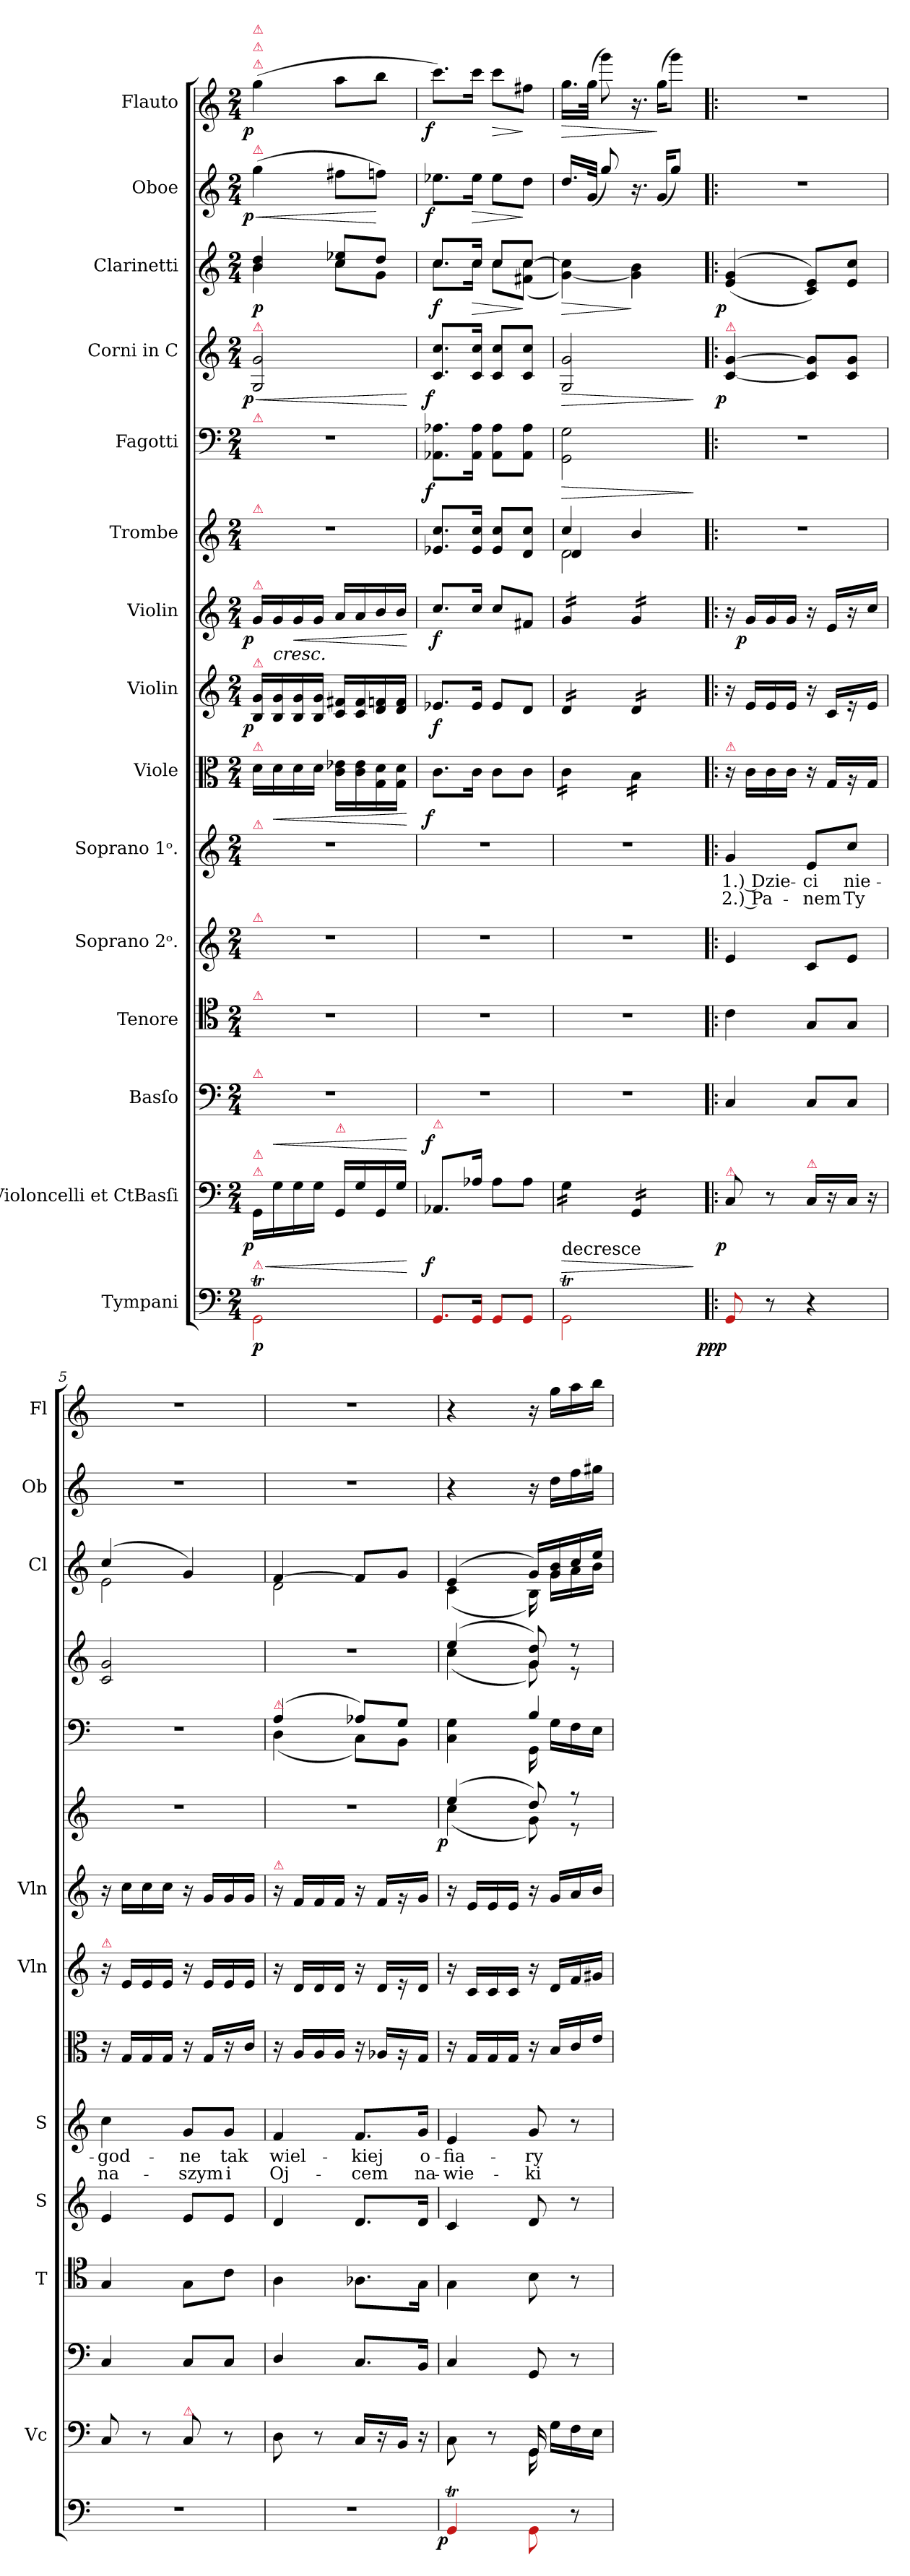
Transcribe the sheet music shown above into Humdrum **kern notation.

**kern	**dynam	**kern	**dynam	**kern	**kern	**kern	**kern	**text	**text	**kern	**dynam	**kern	**dynam	**kern	**dynam	**kern	**dynam	**kern	**dynam	**kern	**dynam	**kern	**dynam	**kern	**dynam	**kern	**dynam
*part15	*part15	*part14	*part14	*part13	*part12	*part11	*part10	*part10	*part10	*part9	*part9	*part8	*part8	*part7	*part7	*part6	*part6	*part5	*part5	*part4	*part4	*part3	*part3	*part2	*part2	*part1	*part1
*staff15	*staff15	*staff14	*staff14	*staff13	*staff12	*staff11	*staff10	*staff10	*staff10	*staff9	*staff9	*staff8	*staff8	*staff7	*staff7	*staff6	*staff6	*staff5	*staff5	*staff4	*staff4	*staff3	*staff3	*staff2	*staff2	*staff1	*staff1
*I"Tympani	*	*I"Violoncelli et CtBasſi	*	*I"Basſo	*I"Tenore	*I"Soprano 2ᵒ.	*I"Soprano 1ᵒ.	*	*	*I"Viole	*	*I"Violin	*	*I"Violin	*	*I"Trombe	*	*I"Fagotti	*	*I"Corni in C	*	*I"Clarinetti	*	*I"Oboe	*	*I"Flauto	*
*	*	*I'Vc	*	*	*I'T	*I'S	*I'S	*	*	*	*	*I'Vln	*	*I'Vln	*	*	*	*	*	*	*	*I'Cl	*	*I'Ob	*	*I'Fl	*
*clefF4	*	*clefF4	*	*clefF4	*clefC4	*clefG2	*clefG2	*	*	*clefC3	*	*clefG2	*	*clefG2	*	*clefG2	*	*clefF4	*	*clefG2	*	*clefG2	*	*clefG2	*	*clefG2	*
*k[]	*	*k[]	*	*k[]	*k[]	*k[]	*k[]	*	*	*k[]	*	*k[]	*	*k[]	*	*k[]	*	*k[]	*	*k[]	*	*k[]	*	*k[]	*	*k[]	*
*C:	*	*C:	*	*C:	*C:	*C:	*C:	*	*	*C:	*	*C:	*	*C:	*	*C:	*	*C:	*	*C:	*	*C:	*	*C:	*	*C:	*
*M2/4	*	*M2/4	*	*M2/4	*M2/4	*M2/4	*M2/4	*	*	*M2/4	*	*M2/4	*	*M2/4	*	*M2/4	*	*M2/4	*	*M2/4	*	*M2/4	*	*M2/4	*	*M2/4	*
=1	=1	=1	=1	=1	=1	=1	=1	=1	=1	=1	=1	=1	=1	=1	=1	=1	=1	=1	=1	=1	=1	=1	=1	=1	=1	=1	=1
!	!	!	!	!	!	!	!	!	!	!	!	!	!	!	!	!	!	!	!	!	!	!	!	!	!	!LO:TX:a:color=crimson:t=⚠	!
!	!	!	!	!	!	!	!	!	!	!	!	!	!	!	!	!	!	!	!	!	!	!	!	!	!	!LO:TX:a:color=crimson:t=⚠	!
!	!	!	!	!	!	!	!	!	!	!	!	!	!	!	!	!	!	!	!	!	!	!	!	!	!	!LO:TX:a:color=crimson:t=⚠	!
!	!	!	!	!	!	!	!	!	!	!	!	!	!	!	!	!	!	!	!	!	!	!	!	!LO:TX:a:color=crimson:t=⚠	!	!	!
!	!	!	!	!	!	!	!	!	!	!	!	!	!	!	!	!	!	!	!	!	!	!LO:TX:a:color=crimson:t=⚠	!	!	!	!	!
!	!	!	!	!	!	!	!	!	!	!	!	!	!	!	!	!	!	!	!	!LO:TX:a:color=crimson:t=⚠	!	!	!	!	!	!	!
!	!	!	!	!	!	!	!	!	!	!	!	!	!	!	!	!	!	!LO:TX:a:color=crimson:t=⚠	!	!	!	!	!	!	!	!	!
!	!	!	!	!	!	!	!	!	!	!	!	!	!	!	!	!LO:TX:a:color=crimson:t=⚠	!	!	!	!	!	!	!	!	!	!	!
!	!	!	!	!	!	!	!	!	!	!	!	!	!	!LO:TX:a:color=crimson:t=⚠	!	!	!	!	!	!	!	!	!	!	!	!	!
!	!	!	!	!	!	!	!	!	!	!	!	!LO:TX:a:color=crimson:t=⚠	!	!	!	!	!	!	!	!	!	!	!	!	!	!	!
!	!	!	!	!	!	!	!	!	!	!LO:TX:a:color=crimson:t=⚠	!	!	!	!	!	!	!	!	!	!	!	!	!	!	!	!	!
!	!	!	!	!	!	!	!LO:TX:a:color=crimson:t=⚠	!	!	!	!	!	!	!	!	!	!	!	!	!	!	!	!	!	!	!	!
!	!	!	!	!	!	!LO:TX:a:color=crimson:t=⚠	!	!	!	!	!	!	!	!	!	!	!	!	!	!	!	!	!	!	!	!	!
!	!	!	!	!	!LO:TX:a:color=crimson:t=⚠	!	!	!	!	!	!	!	!	!	!	!	!	!	!	!	!	!	!	!	!	!	!
!	!	!	!	!LO:TX:a:color=crimson:t=⚠	!	!	!	!	!	!	!	!	!	!	!	!	!	!	!	!	!	!	!	!	!	!	!
!	!	!LO:TX:a:color=crimson:t=⚠	!	!	!	!	!	!	!	!	!	!	!	!	!	!	!	!	!	!	!	!	!	!	!	!	!
!	!	!LO:TX:a:color=crimson:t=⚠	!	!	!	!	!	!	!	!	!	!	!	!	!	!	!	!	!	!	!	!	!	!	!	!	!
!LO:TX:a:color=crimson:t=⚠	!	!	!	!	!	!	!	!	!	!	!	!	!	!	!	!	!	!	!	!	!	!	!	!	!	!	!
!	!LO:HP:a	!	!LO:DY:rj	!	!	!	!	!	!	!	!	!	!LO:DY:b:rj	!	!LO:DY:rj	!	!	!	!	!	!LO:HP:b	!	!	!	!LO:HP:b	!	!
*	*	*	*	*	*	*	*	*	*	*	*	*	*	*	*	*	*	*	*	*	*	*^	*	*	*	*	*
!	!	!	!	!	!	!	!	!	!	!	!	!	!	!	!	!	!	!	!	!	!LO:DY:n=1:rj	!	!	!	!	!LO:DY:n=1:rj	!	!LO:DY:rj
2Ret\	< p	16GG/LL	p	2r	2r	2r	2r	.	.	16d\LL	.	16B/ 16g/LL	p	16g/LL	p	2r	.	2r	.	2G/ 2g/	< p	4b/ 4dd/	4b\	p	(4gg\	< p	(4gg\	p
!	!	!	!LO:HP:a	!	!	!	!	!	!	!	!LO:HP:b	!	!	!	!LO:HP:b	!	!	!	!	!	!	!	!	!	!	!	!	!
.	.	16G\	<	.	.	.	.	.	.	16d\	<	16B/ 16g/	.	16g/	<	.	.	.	.	.	.	.	.	.	.	.	.	.
!	!	!	!	!	!	!	!	!	!	!	!	!	!	!	!LO:HP:b	!	!	!	!	!	!	!	!	!	!	!	!	!
.	.	16G\	.	.	.	.	.	.	.	16d\	.	16B/ 16g/	.	16g/	<	.	.	.	.	.	.	.	.	.	.	.	.	.
.	.	16G\JJ	.	.	.	.	.	.	.	16d\JJ	.	16B/ 16g/JJ	.	16g/JJ	.	.	.	.	.	.	.	.	.	.	.	.	.	.
!	!	!LO:TX:a:color=crimson:t=⚠	!	!	!	!	!	!	!	!	!	!	!	!	!	!	!	!	!	!	!	!	!	!	!	!	!	!
.	.	16GG/LL	.	.	.	.	.	.	.	16c\ 16e-X\LL	.	16c/ 16f#X/LL	.	16a/LL	.	.	.	.	.	.	.	8cc/ 8ee-X/L	8cc\L	.	8ff#X\L	.	8aa\L	.
.	.	16G\	.	.	.	.	.	.	.	16c\ 16e-\	.	16c/ 16f#/	.	16a/	.	.	.	.	.	.	.	.	.	.	.	.	.	.
.	.	16GG/	.	.	.	.	.	.	.	16G\ 16d\	.	16d/ 16fn/	.	16b/	.	.	.	.	.	.	.	8dd/J	8g\J	.	8ffn\J)	[	8bb\J	.
.	.	16G\JJ	.	.	.	.	.	.	.	16G\ 16d\JJ	.	16d/ 16f/JJ	.	16b/JJ	.	.	.	.	.	.	.	.	.	.	.	.	.	.
*	*	*	*	*	*	*	*	*	*	*	*	*	*	*	*	*	*	*	*	*	*	*v	*v	*	*	*	*	*
.	[	.	[	.	.	.	.	.	.	.	[	.	.	.	[ [	.	.	.	.	.	[	.	.	.	.	.	.
=2	=2	=2	=2	=2	=2	=2	=2	=2	=2	=2	=2	=2	=2	=2	=2	=2	=2	=2	=2	=2	=2	=2	=2	=2	=2	=2	=2
*	*	*	*	*	*	*	*	*	*	*	*	*	*	*	*	*	*	*	*	*	*	*^	*	*	*	*	*
!	!	!LO:TX:a:color=crimson:t=⚠	!	!	!	!	!	!	!	!	!	!	!	!	!	!	!	!	!	!	!	!	!	!	!	!	!	!
!	!LO:DY:a:rj	!	!LO:DY:a:rj	!	!	!	!	!	!	!	!LO:DY:rj	!	!LO:DY:b	!	!	!	!	!	!LO:DY:rj	!	!LO:DY:rj	!	!	!	!	!LO:DY:rj	!	!LO:DY:rj
8.Re/L	f	8.AA-X/L	f	2r	2r	2r	2r	.	.	8.c\L	f	8.e-X/L	f	8.cc/L	f	8.e-X/ 8.cc/L	.	8.AA-X\ 8.A-X\L	f	8.c/ 8.cc/L	f	8.cc/L	8.cc\L	f	8.ee-X\L	f	8.ccc\L)	f
!	!	!	!	!	!	!	!	!	!	!	!	!	!	!	!	!	!	!	!	!	!	!	!	!LO:HP:b	!	!LO:HP:b	!	!
16Re/Jk	.	16A-X\Jk	.	.	.	.	.	.	.	16c\Jk	.	16e-/Jk	.	16cc/Jk	.	16e-/ 16cc/Jk	.	16AA-\ 16A-\Jk	.	16c/ 16cc/Jk	.	16cc/Jk	16cc\Jk	>	16ee-\Jk	>	16ccc\Jk	.
!	!	!	!	!	!	!	!	!	!	!	!	!	!	!	!	!	!	!	!	!	!	!	!	!	!	!	!	!LO:HP:b
8Re/L	.	8A-\L	.	.	.	.	.	.	.	8c\L	.	8e-/L	.	8cc/L	.	8e-/ 8cc/L	.	8AA-\ 8A-\L	.	8c/ 8cc/L	.	8cc/L	8cc\L	.	8ee-\L	.	8ccc\L	>
8Re/J	.	8A-\J	.	.	.	.	.	.	.	8c\J	.	8d/J	.	8f#X/J	.	8d/ 8cc/J	.	8AA-\ 8A-\J	.	8c/ 8cc/J	.	[8cc/J	(8f#X\ 8cc\J	]	8dd\J	]	8ff#X\J	]
=3	=3	=3	=3	=3	=3	=3	=3	=3	=3	=3	=3	=3	=3	=3	=3	=3	=3	=3	=3	=3	=3	=3	=3	=3	=3	=3	=3	=3
!	!	!	!	!	!	!	!	!	!	!	!	!	!	!	!	!	!	!	!	!	!	!LO:TX:a:color=crimson:t=⚠	!	!	!	!	!	!
!LO:TX:t=decresce	!	!	!	!	!	!	!	!	!	!	!	!	!	!	!	!	!	!	!	!	!	!	!	!	!	!	!	!
!	!LO:HP:a	!	!	!	!	!	!	!	!	!	!	!	!	!	!	!	!	!	!LO:HP:b	!	!LO:HP:b	!	!	!LO:HP:b	!	!	!	!LO:HP:b
*	*	*	*	*	*	*	*	*	*	*	*	*	*	*	*	*^	*	*	*	*	*	*	*	*	*	*	*	*
*	*	*	*	*	*	*	*	*	*	*	*	*	*	*	*	*	*^	*	*	*	*	*	*v	*v	*	*	*	*	*
*	*	*tremolo	*	*	*	*	*	*	*	*	*	*	*	*	*	*	*	*	*	*	*	*	*	*	*	*	*	*	*
*	*	*	*	*	*	*	*	*	*	*tremolo	*	*	*	*	*	*	*	*	*	*	*	*	*	*	*	*	*	*	*
*	*	*	*	*	*	*	*	*	*	*	*	*tremolo	*	*	*	*	*	*	*	*	*	*	*	*	*	*	*	*	*
*	*	*	*	*	*	*	*	*	*	*	*	*	*	*tremolo	*	*	*	*	*	*	*	*	*	*	*	*	*	*	*
2Ret\	>	16G\LL	.	2r	2r	2r	2r	.	.	16c\LL	.	16d/LL	.	16g/LL	.	4cc/	2d\	4d!/	.	2GG\ 2G\	>	2G/ 2g/	>	[4g\ 4cc]\)	>	16.dd/LL	.	16.gg\LL	>
.	.	16G\	.	.	.	.	.	.	.	16c\	.	16d/	.	16g/	.	.	.	.	.	.	.	.	.	.	.	.	.	.	.
.	.	.	.	.	.	.	.	.	.	.	.	.	.	.	.	.	.	.	.	.	.	.	.	.	.	(32g/JJk	.	(32gg\JJk	.
.	.	16G\	.	.	.	.	.	.	.	16c\	.	16d/	.	16g/	.	.	.	.	.	.	.	.	.	.	.	8gg/)	.	8ggg\)	.
.	.	16G\JJ	.	.	.	.	.	.	.	16c\JJ	.	16d/JJ	.	16g/JJ	.	.	.	.	.	.	.	.	.	.	.	.	.	.	.
.	.	16GG/LL	.	.	.	.	.	.	.	16B\LL	.	16d/LL	.	16g/LL	.	4b/	.	4ryy	.	.	.	.	.	4g]\ 4b\	]	16.r	.	16.r	.
.	.	16GG/	.	.	.	.	.	.	.	16B\	.	16d/	.	16g/	.	.	.	.	.	.	.	.	.	.	.	.	.	.	.
!	!	!	!	!	!	!	!	!	!	!	!	!	!	!	!	!	!	!	!	!	!	!	!	!	!	!LO:N:vis=16	!	!LO:N:vis=16	!
.	.	.	.	.	.	.	.	.	.	.	.	.	.	.	.	.	.	.	.	.	.	.	.	.	.	(32g/KL	.	(32gg\KL	]
.	.	16GG/	.	.	.	.	.	.	.	16B\	.	16d/	.	16g/	.	.	.	.	.	.	.	.	.	.	.	8gg/J)	.	8ggg\J)	.
.	.	16GG/JJ	.	.	.	.	.	.	.	16B\JJ	.	16d/JJ	.	16g/JJ	.	.	.	.	.	.	.	.	.	.	.	.	.	.	.
*	*	*	*	*	*	*	*	*	*	*	*	*	*	*Xtremolo	*	*	*	*	*	*	*	*	*	*	*	*	*	*	*
*	*	*	*	*	*	*	*	*	*	*	*	*Xtremolo	*	*	*	*	*	*	*	*	*	*	*	*	*	*	*	*	*
*	*	*	*	*	*	*	*	*	*	*Xtremolo	*	*	*	*	*	*	*	*	*	*	*	*	*	*	*	*	*	*	*
*	*	*Xtremolo	*	*	*	*	*	*	*	*	*	*	*	*	*	*	*	*	*	*	*	*	*	*	*	*	*	*	*
*	*	*	*	*	*	*	*	*	*	*	*	*	*	*	*	*v	*v	*v	*	*	*	*	*	*	*	*	*	*	*
.	]	.	.	.	.	.	.	.	.	.	.	.	.	.	.	.	.	.	]	.	]	.	.	.	.	.	.
=4!|:	=4!|:	=4!|:	=4!|:	=4!|:	=4!|:	=4!|:	=4!|:	=4!|:	=4!|:	=4!|:	=4!|:	=4!|:	=4!|:	=4!|:	=4!|:	=4!|:	=4!|:	=4!|:	=4!|:	=4!|:	=4!|:	=4!|:	=4!|:	=4!|:	=4!|:	=4!|:	=4!|:
!	!	!	!	!	!	!	!	!	!	!	!	!	!	!	!	!	!	!	!	!LO:TX:a:color=crimson:t=⚠	!	!	!	!	!	!	!
!	!	!	!	!	!	!	!	!	!	!LO:TX:a:color=crimson:t=⚠	!	!	!	!	!	!	!	!	!	!	!	!	!	!	!	!	!
!	!	!LO:TX:a:color=crimson:t=⚠	!	!	!	!	!	!	!	!	!	!	!	!	!	!	!	!	!	!	!	!	!	!	!	!	!
!	!LO:DY:n=1:rj	!	!LO:DY:rj	!	!	!	!	!	!	!	!	!	!	!	!	!	!	!	!	!	!LO:DY:rj	!	!LO:DY:rj	!	!	!	!
8Re/	pp p.	8C/	p	4C/	4c\	4e/	4g/	1.) Dzie-	2.) Pa-	16r	.	16r	.	16r	.	2r	.	2r	.	[4c/ [4g/	p	(<(>4e/ 4g/	p	2r	.	2r	.
!	!	!	!	!	!	!	!	!	!	!	!	!	!	!	!LO:DY:rj	!	!	!	!	!	!	!	!	!	!	!	!
.	.	.	.	.	.	.	.	.	.	16c\LL	.	16e/LL	.	16g/LL	p	.	.	.	.	.	.	.	.	.	.	.	.
8r	.	8r	.	.	.	.	.	.	.	16c\	.	16e/	.	16g/	.	.	.	.	.	.	.	.	.	.	.	.	.
.	.	.	.	.	.	.	.	.	.	16c\JJ	.	16e/JJ	.	16g/JJ	.	.	.	.	.	.	.	.	.	.	.	.	.
!	!	!LO:TX:a:color=crimson:t=⚠	!	!	!	!	!	!	!	!	!	!	!	!	!	!	!	!	!	!	!	!	!	!	!	!	!
4r	.	16C/LL	.	8C/L	8G/L	8c/L	8e/L	-ci	-nem	16r	.	16r	.	16r	.	.	.	.	.	8c]/ 8g]/L	.	8c/ 8e/L))	.	.	.	.	.
.	.	16r	.	.	.	.	.	.	.	16G/LL	.	16c/LL	.	16e/LL	.	.	.	.	.	.	.	.	.	.	.	.	.
.	.	16C/JJ	.	8C/J	8G/J	8e/J	8cc/J	nie-	Ty	16r	.	16r	.	16r	.	.	.	.	.	8c/ 8g/J	.	8e/ 8cc/J	.	.	.	.	.
.	.	16r	.	.	.	.	.	.	.	16G/JJ	.	16e/JJ	.	16cc/JJ	.	.	.	.	.	.	.	.	.	.	.	.	.
=5	=5	=5	=5	=5	=5	=5	=5	=5	=5	=5	=5	=5	=5	=5	=5	=5	=5	=5	=5	=5	=5	=5	=5	=5	=5	=5	=5
*	*	*	*	*	*	*	*	*	*	*	*	*	*	*	*	*	*	*	*	*	*	*^	*	*	*	*	*
!	!	!	!	!	!	!	!	!	!	!	!	!LO:TX:a:color=crimson:t=⚠	!	!	!	!	!	!	!	!	!	!	!	!	!	!	!	!
2r	.	8C/	.	4C/	4G/	4e/	4cc\	-god-	na-	16r	.	16r	.	16r	.	2r	.	2r	.	2c/ 2g/	.	(4cc/	2e\	.	2r	.	2r	.
.	.	.	.	.	.	.	.	.	.	16G/LL	.	16e/LL	.	16cc\LL	.	.	.	.	.	.	.	.	.	.	.	.	.	.
.	.	8r	.	.	.	.	.	.	.	16G/	.	16e/	.	16cc\	.	.	.	.	.	.	.	.	.	.	.	.	.	.
.	.	.	.	.	.	.	.	.	.	16G/JJ	.	16e/JJ	.	16cc\JJ	.	.	.	.	.	.	.	.	.	.	.	.	.	.
!	!	!LO:TX:a:color=crimson:t=⚠	!	!	!	!	!	!	!	!	!	!	!	!	!	!	!	!	!	!	!	!	!	!	!	!	!	!
.	.	8C/	.	8C/L	8G\L	8e/L	8g/L	-ne	-szym	16r	.	16r	.	16r	.	.	.	.	.	.	.	4g/)	.	.	.	.	.	.
.	.	.	.	.	.	.	.	.	.	16G/LL	.	16e/LL	.	16g/LL	.	.	.	.	.	.	.	.	.	.	.	.	.	.
.	.	8r	.	8C/J	8c\J	8e/J	8g/J	tak	i	16r	.	16e/	.	16g/	.	.	.	.	.	.	.	.	.	.	.	.	.	.
.	.	.	.	.	.	.	.	.	.	16c/JJ	.	16e/JJ	.	16g/JJ	.	.	.	.	.	.	.	.	.	.	.	.	.	.
=6	=6	=6	=6	=6	=6	=6	=6	=6	=6	=6	=6	=6	=6	=6	=6	=6	=6	=6	=6	=6	=6	=6	=6	=6	=6	=6	=6	=6
*	*	*	*	*	*	*	*	*	*	*	*	*	*	*	*	*	*	*^	*	*	*	*	*	*	*	*	*	*
!	!	!	!	!	!	!	!	!	!	!	!	!	!	!	!	!	!	!LO:TX:a:color=crimson:t=⚠	!	!	!	!	!	!	!	!	!	!	!
!	!	!	!	!	!	!	!	!	!	!	!	!	!	!LO:TX:a:color=crimson:t=⚠	!	!	!	!	!	!	!	!	!	!	!	!	!	!	!
2r	.	8D\	.	4D/	4A\	4d/	4f/	wiel-	Oj-	16r	.	16r	.	16r	.	2r	.	(4A/	(4D\	.	2r	.	[4f/	2d\	.	2r	.	2r	.
.	.	.	.	.	.	.	.	.	.	16A/LL	.	16d/LL	.	16f/LL	.	.	.	.	.	.	.	.	.	.	.	.	.	.	.
.	.	8r	.	.	.	.	.	.	.	16A/	.	16d/	.	16f/	.	.	.	.	.	.	.	.	.	.	.	.	.	.	.
.	.	.	.	.	.	.	.	.	.	16A/JJ	.	16d/JJ	.	16f/JJ	.	.	.	.	.	.	.	.	.	.	.	.	.	.	.
.	.	16C/LL	.	8.C/L	8.A-X\L	8.d/L	8.f/L	-kiej	-cem	16r	.	16r	.	16r	.	.	.	8A-X/L)	8C\L)	.	.	.	8f/L]	.	.	.	.	.	.
.	.	16r	.	.	.	.	.	.	.	16A-X/LL	.	16d/LL	.	16f/LL	.	.	.	.	.	.	.	.	.	.	.	.	.	.	.
.	.	16BB/JJ	.	.	.	.	.	.	.	16r	.	16r	.	16r	.	.	.	8G/J	8BB\J	.	.	.	8g/J	.	.	.	.	.	.
.	.	16r	.	16BB/Jk	16G\Jk	16d/Jk	16g/Jk	o-	na-	16G/JJ	.	16d/JJ	.	16g/JJ	.	.	.	.	.	.	.	.	.	.	.	.	.	.	.
=7	=7	=7	=7	=7	=7	=7	=7	=7	=7	=7	=7	=7	=7	=7	=7	=7	=7	=7	=7	=7	=7	=7	=7	=7	=7	=7	=7	=7	=7
*	*	*^	*	*	*	*	*	*	*	*	*	*	*	*	*	*^	*	*	*	*	*^	*	*	*	*	*	*	*	*
!	!LO:DY:rj	!	!	!	!	!	!	!	!	!	!	!	!	!	!	!	!	!	!LO:DY:rj	!	!	!	!	!	!	!	!	!	!	!	!	!
4Ret/	p	8C\	4ryy	.	4C/	4G\	4c/	4e/	-fia-	-wie-	16r	.	16r	.	16r	.	(4ee/	(4cc\	p	4ryy	4C\ 4G\	.	(4ee/	(4cc\	.	(4e/	(4c\	.	4r	.	4r	.
.	.	.	.	.	.	.	.	.	.	.	16G/LL	.	16c/LL	.	16e/LL	.	.	.	.	.	.	.	.	.	.	.	.	.	.	.	.	.
.	.	8r	.	.	.	.	.	.	.	.	16G/	.	16c/	.	16e/	.	.	.	.	.	.	.	.	.	.	.	.	.	.	.	.	.
.	.	.	.	.	.	.	.	.	.	.	16G/JJ	.	16c/JJ	.	16e/JJ	.	.	.	.	.	.	.	.	.	.	.	.	.	.	.	.	.
8Re\	.	16GG/	16GG\	.	8GG/	8B\	8d/	8g/	-ry	-ki	16r	.	16r	.	16r	.	8dd/)	8g\)	.	4B/	16GG\	.	8g/ 8dd/)	8g\)	.	16g/LL)	16B\)	.	16r	.	16r	.
.	.	16G\LL	8.ryy	.	.	.	.	.	.	.	16B/LL	.	16d/LL	.	16g/LL	.	.	.	.	.	16G\LL	.	.	.	.	16g/ 16b/	16g\LL	.	16dd\LL	.	16gg\LL	.
8r	.	16F\	.	.	8r	8r	8r	8r	.	.	16c/	.	16f/	.	16a/	.	8r	8r	.	.	16F\	.	8r	8r	.	16cc/	16a\	.	16ff\	.	16aa\	.
.	.	16E\JJ	.	.	.	.	.	.	.	.	16e/JJ	.	16g#X/JJ	.	16b/JJ	.	.	.	.	.	16E\JJ	.	.	.	.	16ee/JJ	16b\JJ	.	16gg#X\JJ	.	16bb\JJ	.
*	*	*	*	*	*	*	*	*	*	*	*	*	*	*	*	*	*v	*v	*	*	*	*	*v	*v	*	*v	*v	*	*	*	*	*
*	*	*v	*v	*	*	*	*	*	*	*	*	*	*	*	*	*	*	*	*v	*v	*	*	*	*	*	*	*	*	*
=	=	=	=	=	=	=	=	=	=	=	=	=	=	=	=	=	=	=	=	=	=	=	=	=	=	=	=
*-	*-	*-	*-	*-	*-	*-	*-	*-	*-	*-	*-	*-	*-	*-	*-	*-	*-	*-	*-	*-	*-	*-	*-	*-	*-	*-	*-
